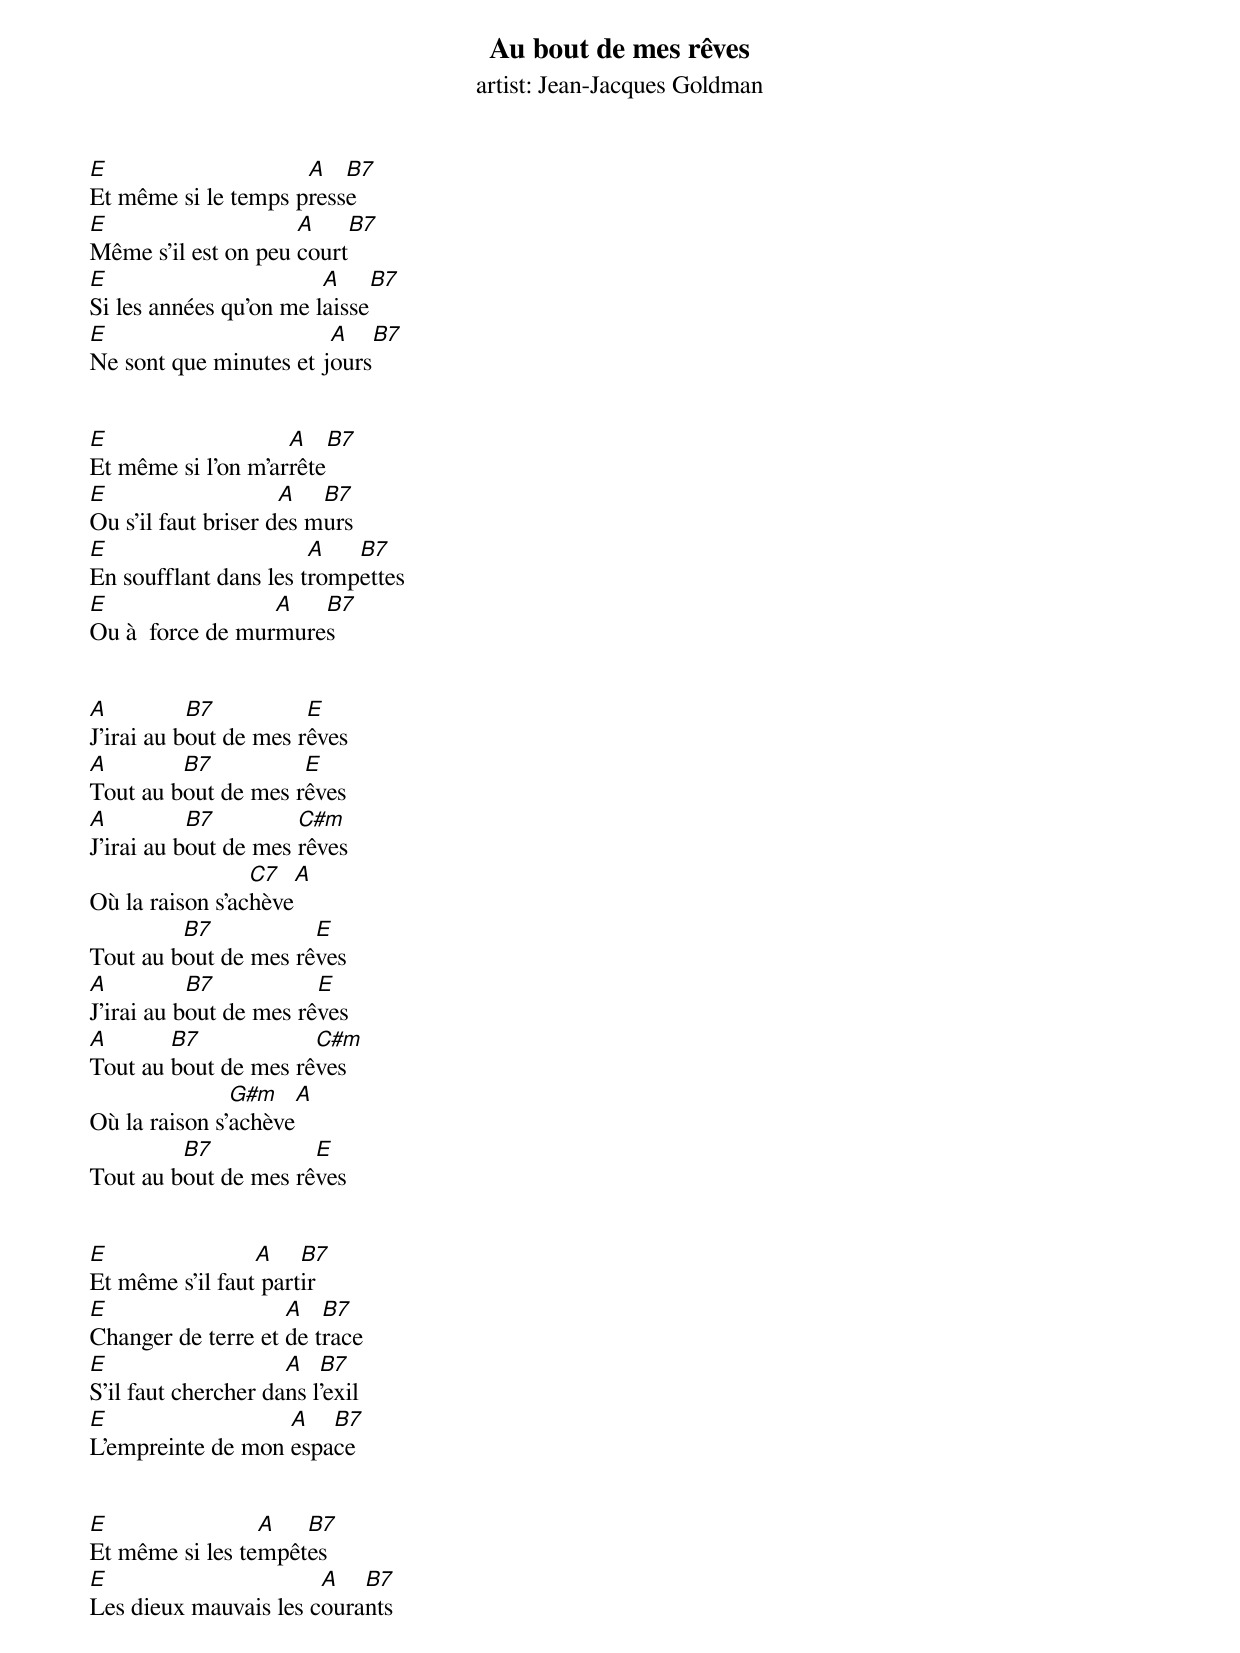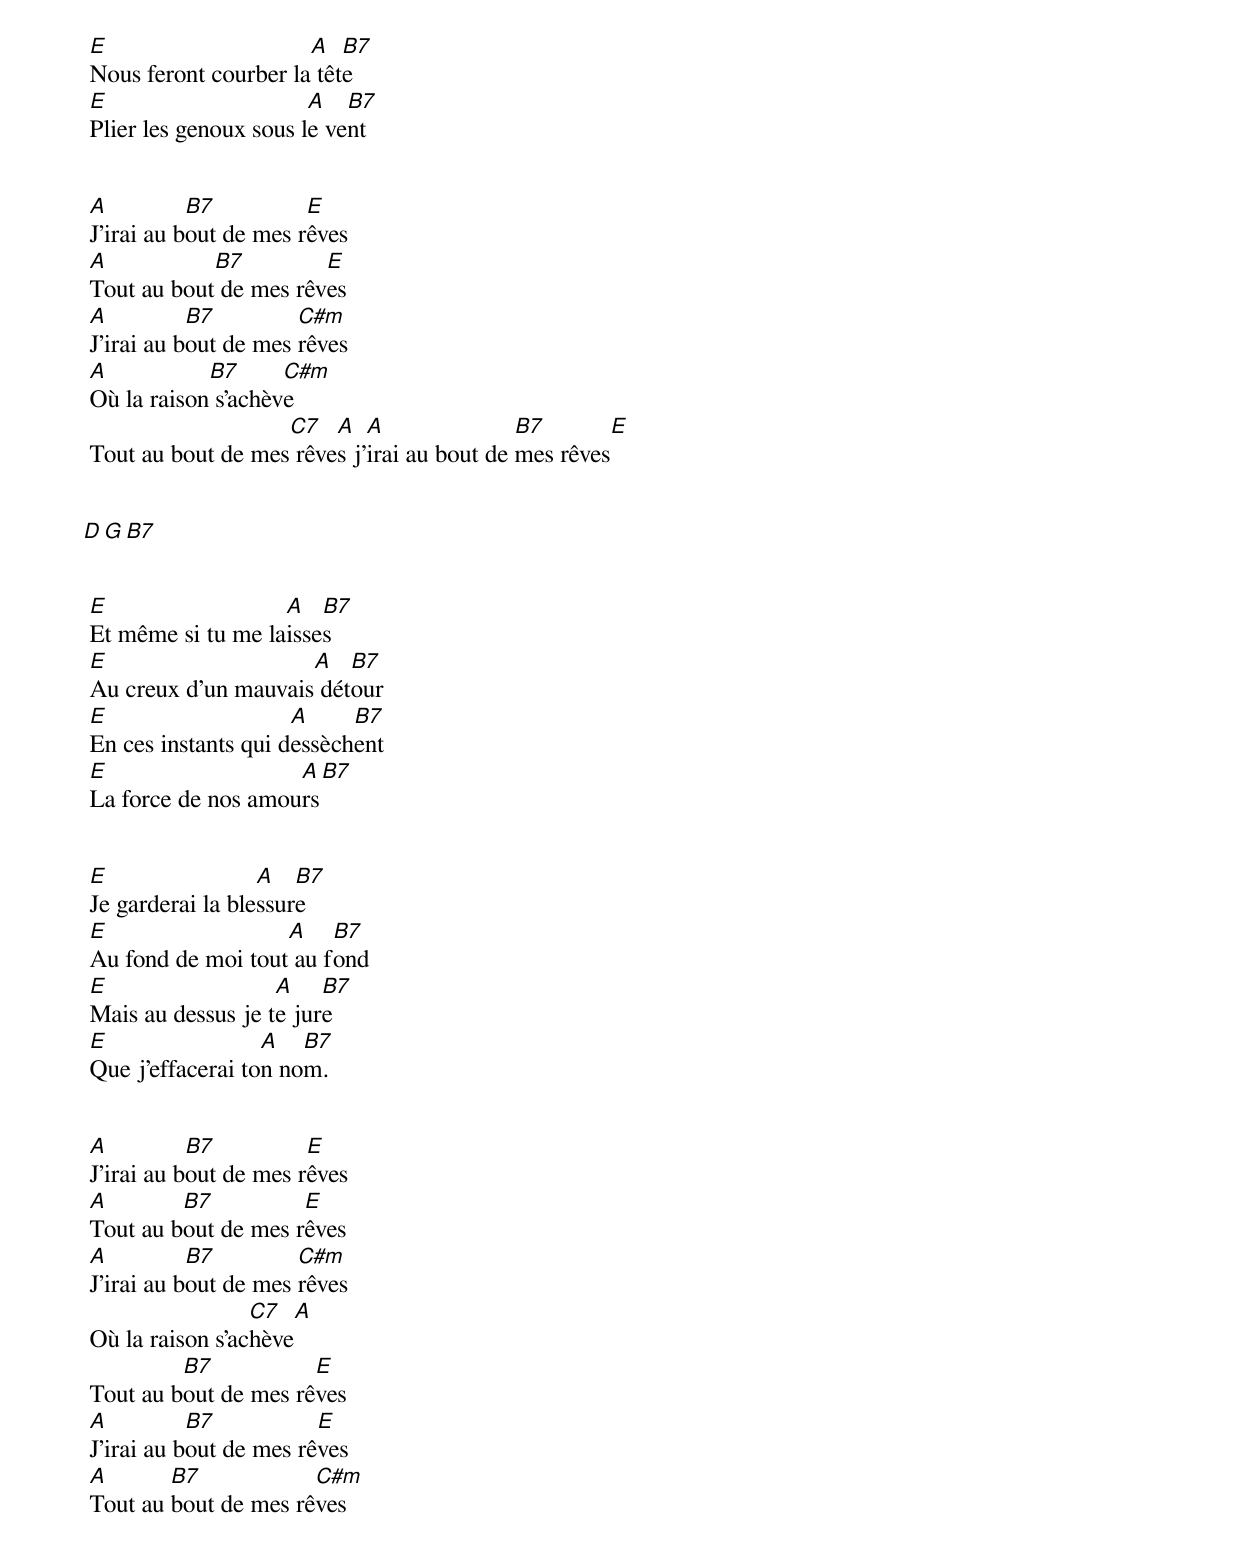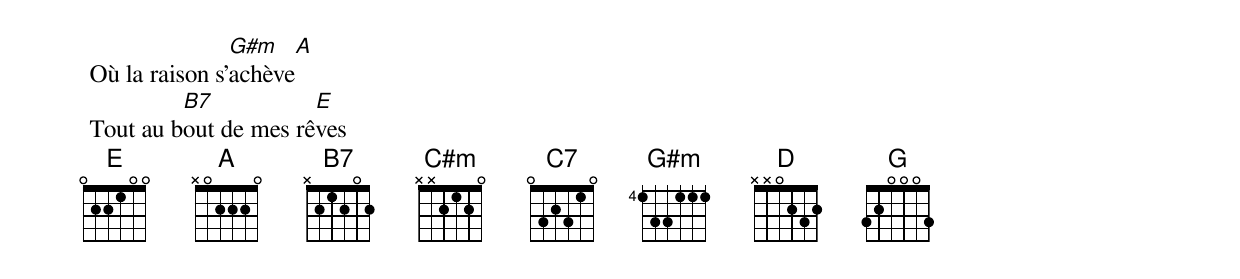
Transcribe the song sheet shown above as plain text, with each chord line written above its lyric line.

Au bout de mes rêves
artist: Jean-Jacques Goldman

 E                    A   B7
 Et même si le temps presse
 E                    A    B7
 Même s'il est on peu court
 E                       A    B7
 Si les années qu'on me laisse
 E                       A    B7
 Ne sont que minutes et jours


 E                   A   B7
 Et même si l'on m'arrête
 E                    A   B7
 Ou s'il faut briser des murs
 E                      A   B7
 En soufflant dans les trompettes
 E                 A   B7
 Ou à  force de murmures


 A          B7          E
 J'irai au bout de mes rêves
 A        B7          E
 Tout au bout de mes rêves
 A          B7         C#m
 J'irai au bout de mes rêves
                  C7   A
 Où la raison s'achève
          B7           E
 Tout au bout de mes rêves
 A          B7           E
 J'irai au bout de mes rêves
 A       B7            C#m
 Tout au bout de mes rêves
                G#m   A
 Où la raison s'achève
          B7           E
 Tout au bout de mes rêves


 E                A    B7
 Et même s'il faut partir
 E                   A   B7
 Changer de terre et de trace
 E                    A   B7
 S'il faut chercher dans l'exil
 E                  A   B7
 L'empreinte de mon espace


 E                A   B7
 Et même si les tempêtes
 E                      A   B7
 Les dieux mauvais les courants
 E                     A   B7
 Nous feront courber la tête
 E                      A   B7
 Plier les genoux sous le vent


 A          B7          E
 J'irai au bout de mes rêves
 A           B7         E
 Tout au bout de mes rêves
 A          B7         C#m
 J'irai au bout de mes rêves
 A           B7      C#m
 Où la raison s'achève
                    C7   A   A               B7       E
 Tout au bout de mes rêves j'irai au bout de mes rêves


 D   G   B7


 E                  A   B7
 Et même si tu me laisses
 E                    A   B7
 Au creux d'un mauvais détour
 E                    A     B7
 En ces instants qui dessèchent
 E                   A   B7
 La force de nos amours


 E                 A   B7
 Je garderai la blessure
 E                  A    B7
 Au fond de moi tout au fond
 E                  A    B7
 Mais au dessus je te jure
 E                 A   B7
 Que j'effacerai ton nom.


 A          B7          E
 J'irai au bout de mes rêves
 A        B7          E
 Tout au bout de mes rêves
 A          B7         C#m
 J'irai au bout de mes rêves
                  C7   A
 Où la raison s'achève
          B7           E
 Tout au bout de mes rêves
 A          B7           E
 J'irai au bout de mes rêves
 A       B7            C#m
 Tout au bout de mes rêves
                G#m   A
 Où la raison s'achève
          B7           E
 Tout au bout de mes rêves
